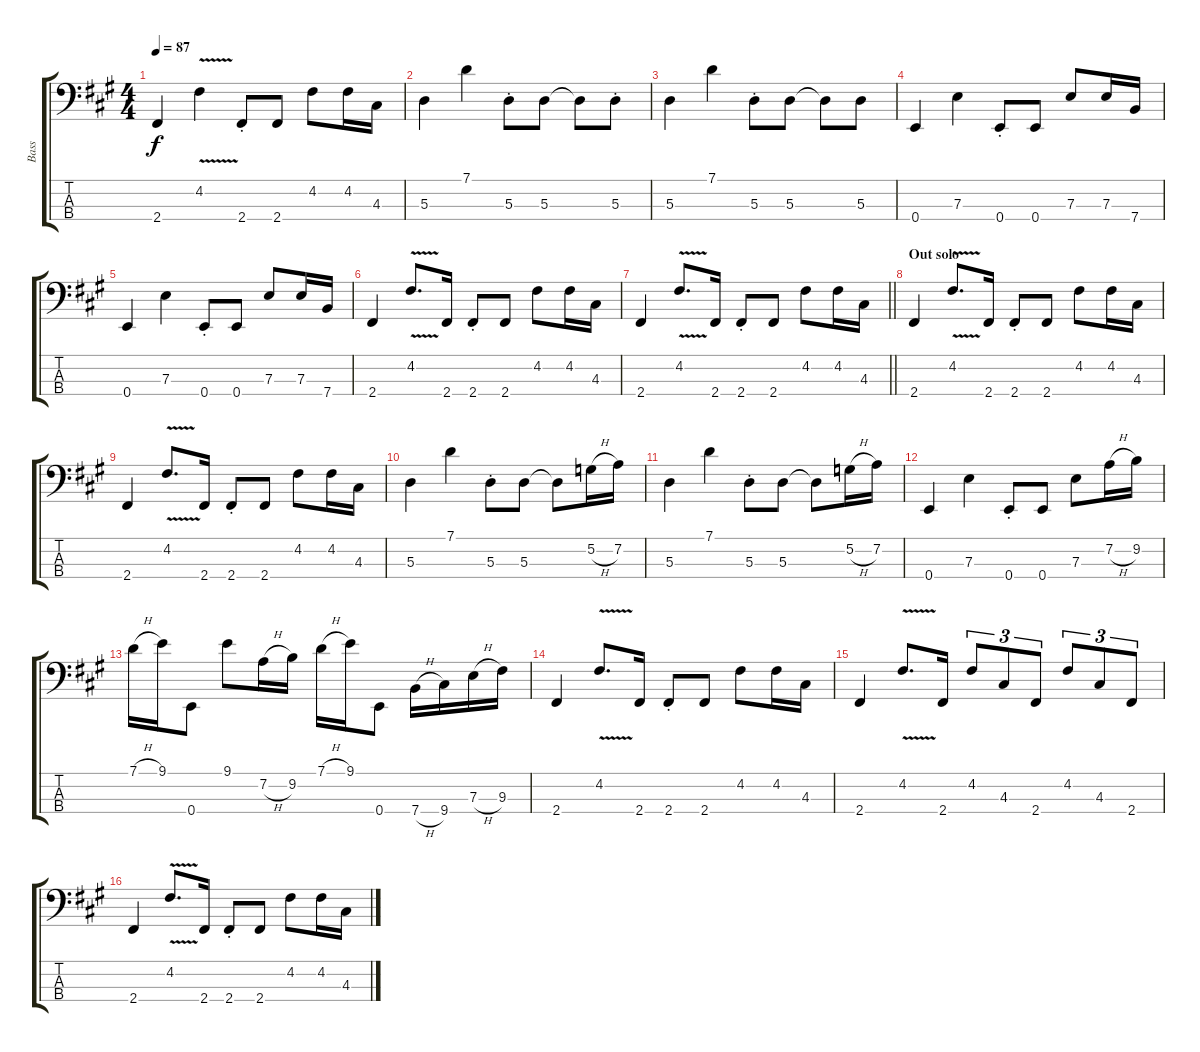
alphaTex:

\track ("Bass" "Bass") {instrument electricbassfinger}
\staff {score tabs}
\tuning (G2 D2 A1 E1) {hide}
\ts (4 4)
\tempo 87
\clef f4
\ks f#minor
2.4.4{dy f} 4.2{v}.4 2.4{st}.8 2.4.8 4.2.8 4.2.16 4.3.16 |
5.3.4 7.1.4 5.3{st}.8 5.3.8 5.3{t}.8 5.3{st}.8 |
5.3.4 7.1.4 5.3{st}.8 5.3.8 5.3{t}.8 5.3.8 |
0.4.4 7.3.4 0.4{st}.8 0.4.8 7.3.8 7.3.16 7.4.16 |
0.4.4 7.3.4 0.4{st}.8 0.4.8 7.3.8 7.3.16 7.4.16 |
2.4.4 4.2{v}.8{d} 2.4.16 2.4{st}.8 2.4.8 4.2.8 4.2.16 4.3.16 |
\barLineRight lightlight
2.4.4 4.2{v}.8{d} 2.4.16 2.4{st}.8 2.4.8 4.2.8 4.2.16 4.3.16 |
\section ("" "Out solo")
2.4.4 4.2{v}.8{d} 2.4.16 2.4{st}.8 2.4.8 4.2.8 4.2.16 4.3.16 |
2.4.4 4.2{v}.8{d} 2.4.16 2.4{st}.8 2.4.8 4.2.8 4.2.16 4.3.16 |
5.3.4 7.1.4 5.3{st}.8 5.3.8 5.3{t}.8 5.2{h}.16 7.2.16 |
5.3.4 7.1.4 5.3{st}.8 5.3.8 5.3{t}.8 5.2{h}.16 7.2.16 |
0.4.4 7.3.4 0.4{st}.8 0.4.8 7.3.8 7.2{h}.16 9.2.16 |
7.1{h}.16 9.1.16 0.4.8 9.1.8 7.2{h}.16 9.2.16 7.1{h}.16 9.1.16 0.4.8 7.4{h}.16 9.4.16 7.3{h}.16 9.3.16 |
2.4.4 4.2{v}.8{d} 2.4.16 2.4{st}.8 2.4.8 4.2.8 4.2.16 4.3.16 |
2.4.4 4.2{v}.8{d} 2.4.16 4.2.8{tu (3 2)} 4.3.8{tu (3 2)} 2.4.8{tu (3 2)} 4.2.8{tu (3 2)} 4.3.8{tu (3 2)} 2.4.8{tu (3 2)} |
2.4.4 4.2{v}.8{d} 2.4.16 2.4{st}.8 2.4.8 4.2.8 4.2.16 4.3.16
